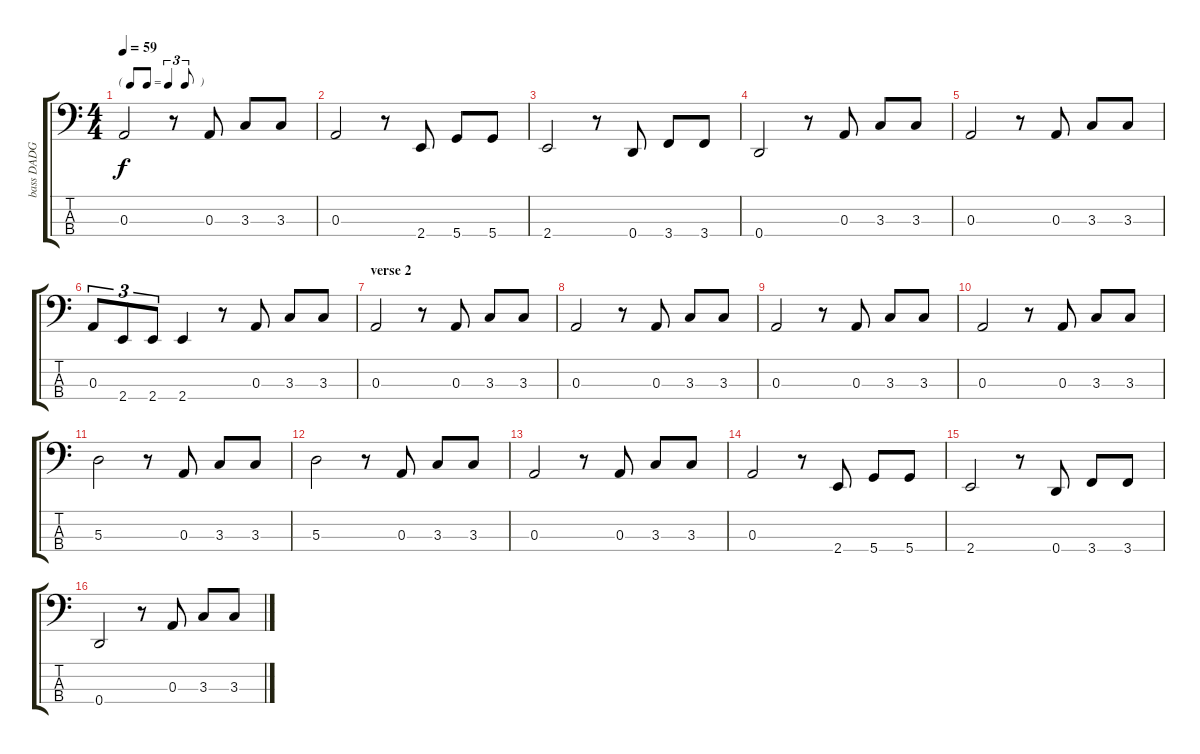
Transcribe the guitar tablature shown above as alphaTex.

\track ("bass DADG (Billasse)" "bass DADG ") {instrument electricbassfinger}
\staff {score tabs}
\tuning (G2 D2 A1 D1) {hide}
\ts (4 4)
\tf triplet8th
\tempo 59
\clef f4
\ks c
0.3.2{dy f} r.8 0.3.8 3.3.8 3.3.8 |
0.3.2 r.8 2.4.8 5.4.8 5.4.8 |
2.4.2 r.8 0.4.8 3.4.8 3.4.8 |
0.4.2 r.8 0.3.8 3.3.8 3.3.8 |
0.3.2 r.8 0.3.8 3.3.8 3.3.8 |
0.3.8{tu (3 2)} 2.4.8{tu (3 2)} 2.4.8{tu (3 2)} 2.4.4 r.8 0.3.8 3.3.8 3.3.8 |
\section ("" "verse 2")
0.3.2 r.8 0.3.8 3.3.8 3.3.8 |
0.3.2 r.8 0.3.8 3.3.8 3.3.8 |
0.3.2 r.8 0.3.8 3.3.8 3.3.8 |
0.3.2 r.8 0.3.8 3.3.8 3.3.8 |
5.3.2 r.8 0.3.8 3.3.8 3.3.8 |
5.3.2 r.8 0.3.8 3.3.8 3.3.8 |
0.3.2 r.8 0.3.8 3.3.8 3.3.8 |
0.3.2 r.8 2.4.8 5.4.8 5.4.8 |
2.4.2 r.8 0.4.8 3.4.8 3.4.8 |
0.4.2 r.8 0.3.8 3.3.8 3.3.8
